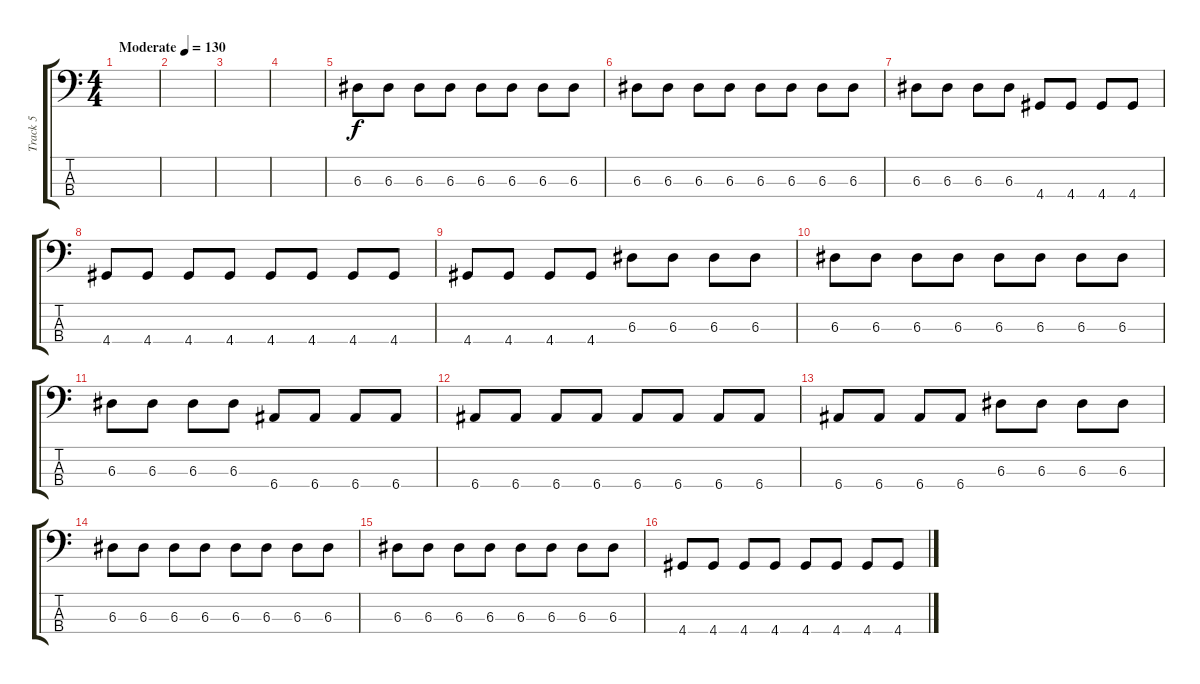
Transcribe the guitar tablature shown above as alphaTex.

\track ("Track 5" "Track 5") {instrument electricbassfinger}
\staff {score tabs}
\tuning (G2 D2 A1 E1) {hide}
\ts (4 4)
\tempo (130 "Moderate")
\clef f4
\ks c
|
|
|
|
6.3.8 6.3.8 6.3.8 6.3.8 6.3.8 6.3.8 6.3.8 6.3.8 |
6.3.8 6.3.8 6.3.8 6.3.8 6.3.8 6.3.8 6.3.8 6.3.8 |
6.3.8 6.3.8 6.3.8 6.3.8 4.4.8 4.4.8 4.4.8 4.4.8 |
4.4.8 4.4.8 4.4.8 4.4.8 4.4.8 4.4.8 4.4.8 4.4.8 |
4.4.8 4.4.8 4.4.8 4.4.8 6.3.8 6.3.8 6.3.8 6.3.8 |
6.3.8 6.3.8 6.3.8 6.3.8 6.3.8 6.3.8 6.3.8 6.3.8 |
6.3.8 6.3.8 6.3.8 6.3.8 6.4.8 6.4.8 6.4.8 6.4.8 |
6.4.8 6.4.8 6.4.8 6.4.8 6.4.8 6.4.8 6.4.8 6.4.8 |
6.4.8 6.4.8 6.4.8 6.4.8 6.3.8 6.3.8 6.3.8 6.3.8 |
6.3.8 6.3.8 6.3.8 6.3.8 6.3.8 6.3.8 6.3.8 6.3.8 |
6.3.8 6.3.8 6.3.8 6.3.8 6.3.8 6.3.8 6.3.8 6.3.8 |
4.4.8 4.4.8 4.4.8 4.4.8 4.4.8 4.4.8 4.4.8 4.4.8
